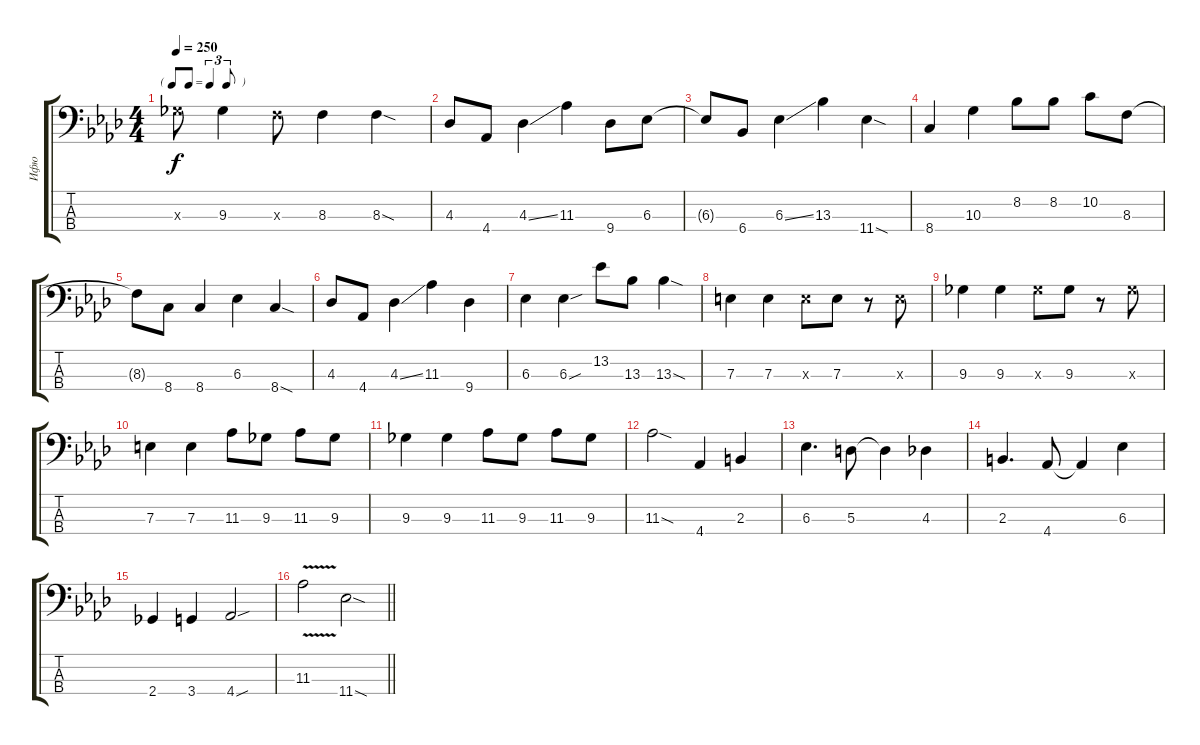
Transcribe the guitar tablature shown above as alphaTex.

\track ("Ифю" "Ифю") {instrument electricbassfinger}
\staff {score tabs}
\tuning (G2 D2 A1 E1) {hide}
\ts (4 4)
\tf triplet8th
\tempo 250
\clef f4
\ks ab
9.3{x}.8{dy f} 9.3.4 8.3{x}.8 8.3.4 8.3{sod}.4 |
4.3.8 4.4.8 4.3{ss}.4 11.3.4 9.4.8 6.3.8 |
6.3{t}.8 6.4.8 6.3{ss}.4 13.3.4 11.4{sod}.4 |
8.4.4 10.3.4 8.2.8 8.2.8 10.2.8 8.3.8 |
8.3{t}.8 8.4.8 8.4.4 6.3.4 8.4{sod}.4 |
4.3.8 4.4.8 4.3{ss}.4 11.3.4 9.4.4 |
6.3.4 6.3{sou}.4 13.2.8 13.3.8 13.3{sod}.4 |
7.3.4 7.3.4 7.3{x}.8 7.3.8 r.8 7.3{x}.8 |
9.3.4 9.3.4 9.3{x}.8 9.3.8 r.8 9.3{x}.8 |
7.3.4 7.3.4 11.3.8 9.3.8 11.3.8 9.3.8 |
9.3.4 9.3.4 11.3.8 9.3.8 11.3.8 9.3.8 |
11.3{sod}.2 4.4.4 2.3.4 |
6.3.4{d} 5.3.8 5.3{t}.4 4.3.4 |
2.3.4{d} 4.4.8 4.4{t}.4 6.3.4 |
2.4.4 3.4.4 4.4{sou}.2 |
\barLineRight lightlight
11.3{v}.2 11.4{sod}.2
